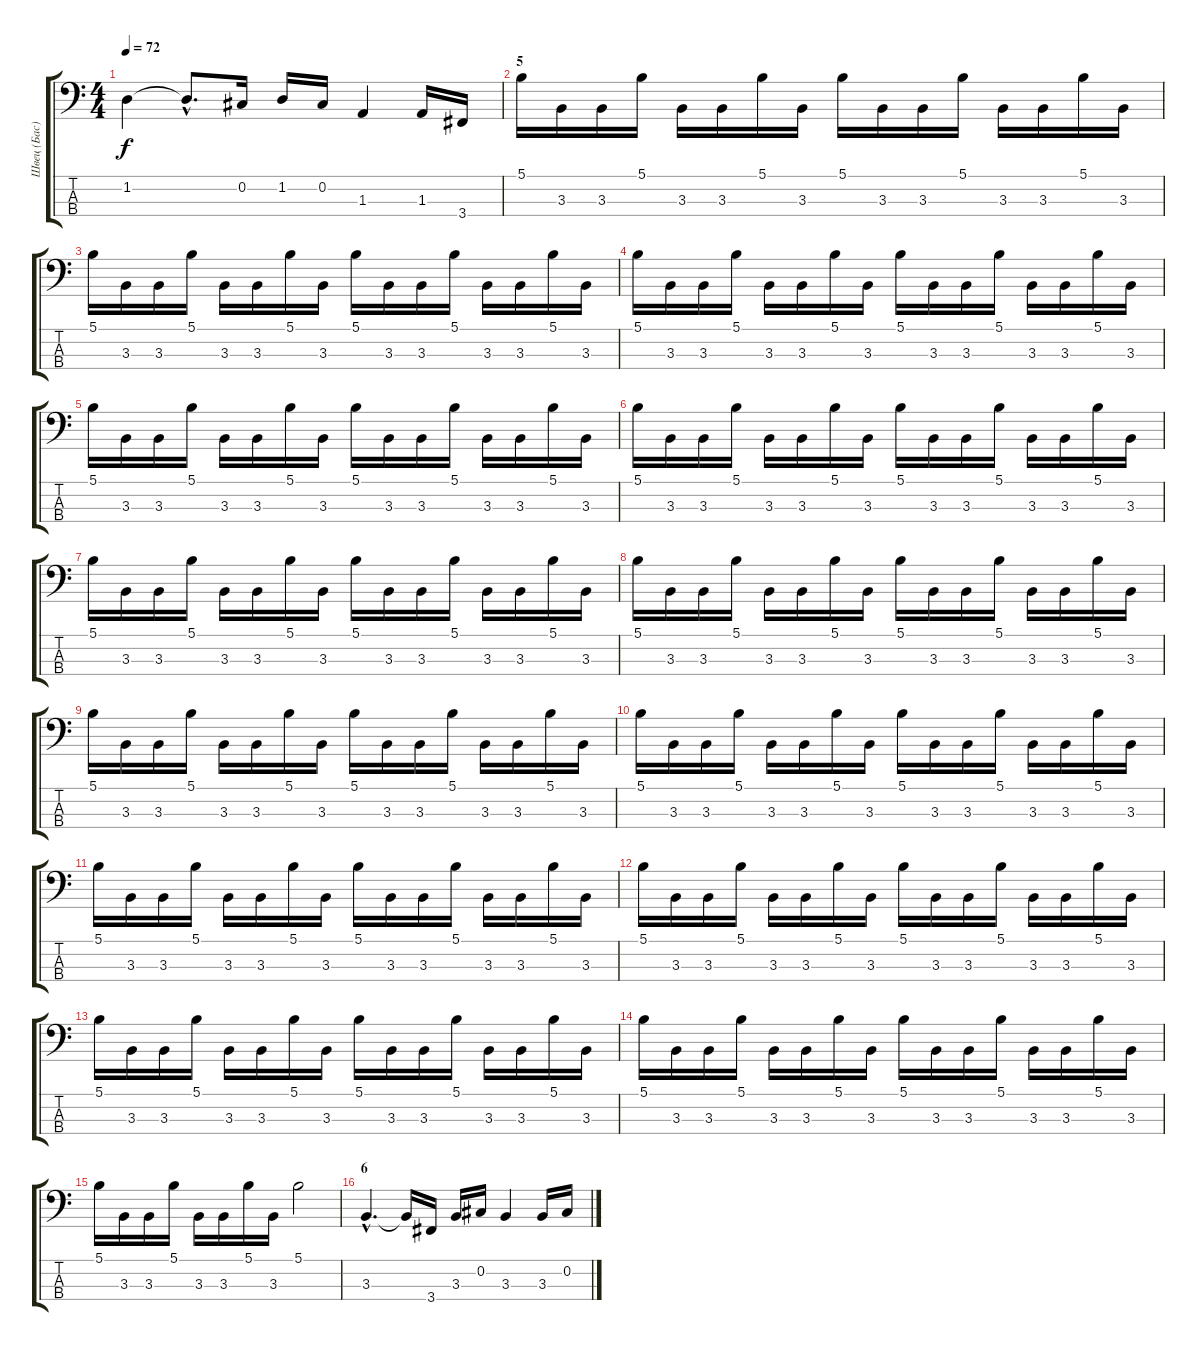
\track ("Швец (Бас)" "Швец (Бас)") {instrument electricbassfinger}
\staff {score tabs}
\tuning (Gb2 Db2 Ab1 Eb1) {hide}
\ts (4 4)
\tempo 72
\clef f4
\ks c
1.2.4{dy f} 1.2{hac t}.8{d} 0.2.16 1.2.16 0.2.16 1.3.4 1.3.16 3.4.16 |
\section ("" "5")
5.1.16{volume 8} 3.3.16 3.3.16 5.1.16 3.3.16 3.3.16 5.1.16 3.3.16 5.1.16 3.3.16 3.3.16 5.1.16 3.3.16 3.3.16 5.1.16 3.3.16 |
5.1.16 3.3.16 3.3.16 5.1.16 3.3.16 3.3.16 5.1.16 3.3.16 5.1.16 3.3.16 3.3.16 5.1.16 3.3.16 3.3.16 5.1.16 3.3.16 |
5.1.16 3.3.16 3.3.16 5.1.16 3.3.16 3.3.16 5.1.16 3.3.16 5.1.16 3.3.16 3.3.16 5.1.16 3.3.16 3.3.16 5.1.16 3.3.16 |
5.1.16 3.3.16 3.3.16 5.1.16 3.3.16 3.3.16 5.1.16 3.3.16 5.1.16 3.3.16 3.3.16 5.1.16 3.3.16 3.3.16 5.1.16 3.3.16 |
5.1.16 3.3.16 3.3.16 5.1.16 3.3.16 3.3.16 5.1.16 3.3.16 5.1.16 3.3.16 3.3.16 5.1.16 3.3.16 3.3.16 5.1.16 3.3.16 |
5.1.16 3.3.16 3.3.16 5.1.16 3.3.16 3.3.16 5.1.16 3.3.16 5.1.16 3.3.16 3.3.16 5.1.16 3.3.16 3.3.16 5.1.16 3.3.16 |
5.1.16 3.3.16 3.3.16 5.1.16 3.3.16 3.3.16 5.1.16 3.3.16 5.1.16 3.3.16 3.3.16 5.1.16 3.3.16 3.3.16 5.1.16 3.3.16 |
5.1.16 3.3.16 3.3.16 5.1.16 3.3.16 3.3.16 5.1.16 3.3.16 5.1.16 3.3.16 3.3.16 5.1.16 3.3.16 3.3.16 5.1.16 3.3.16 |
5.1.16 3.3.16 3.3.16 5.1.16 3.3.16 3.3.16 5.1.16 3.3.16 5.1.16 3.3.16 3.3.16 5.1.16 3.3.16 3.3.16 5.1.16 3.3.16 |
5.1.16 3.3.16 3.3.16 5.1.16 3.3.16 3.3.16 5.1.16 3.3.16 5.1.16 3.3.16 3.3.16 5.1.16 3.3.16 3.3.16 5.1.16 3.3.16 |
5.1.16 3.3.16 3.3.16 5.1.16 3.3.16 3.3.16 5.1.16 3.3.16 5.1.16 3.3.16 3.3.16 5.1.16 3.3.16 3.3.16 5.1.16 3.3.16 |
5.1.16 3.3.16 3.3.16 5.1.16 3.3.16 3.3.16 5.1.16 3.3.16 5.1.16 3.3.16 3.3.16 5.1.16 3.3.16 3.3.16 5.1.16 3.3.16 |
5.1.16 3.3.16 3.3.16 5.1.16 3.3.16 3.3.16 5.1.16 3.3.16 5.1.16 3.3.16 3.3.16 5.1.16 3.3.16 3.3.16 5.1.16 3.3.16 |
5.1.16 3.3.16 3.3.16 5.1.16 3.3.16 3.3.16 5.1.16 3.3.16 5.1.2 |
\section ("" "6")
3.3{hac}.4{d} 3.3{t}.16 3.4.16 3.3.16 0.2.16 3.3.4 3.3.16 0.2.16
